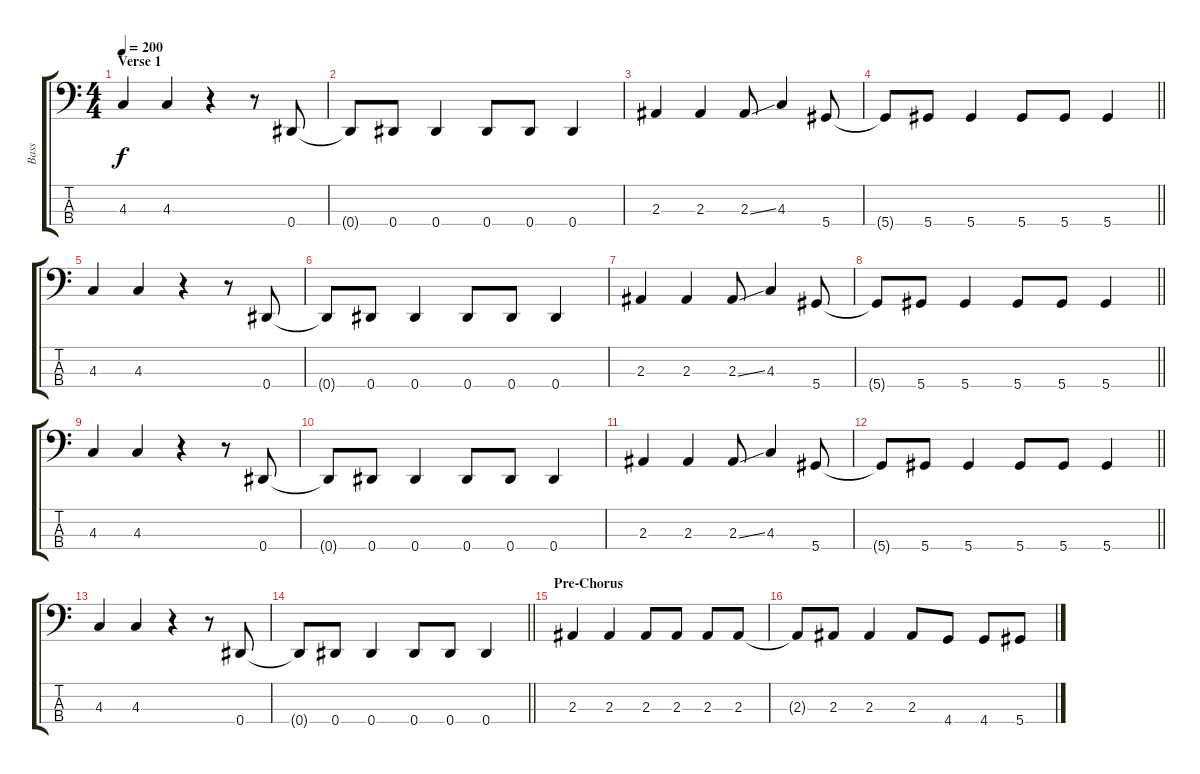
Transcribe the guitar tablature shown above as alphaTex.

\track ("Bass" "Bass") {instrument electricbasspick}
\staff {score tabs}
\tuning (Gb2 Db2 Ab1 Eb1) {hide}
\ts (4 4)
\section ("" "Verse 1")
\tempo 200
\clef f4
\ks c
4.3.4{dy f} 4.3.4 r.4 r.8 0.4.8 |
0.4{t}.8 0.4.8 0.4.4 0.4.8 0.4.8 0.4.4 |
2.3.4 2.3.4 2.3{ss}.8 4.3.4 5.4.8 |
\barLineRight lightlight
5.4{t}.8 5.4.8 5.4.4 5.4.8 5.4.8 5.4.4 |
4.3.4 4.3.4 r.4 r.8 0.4.8 |
0.4{t}.8 0.4.8 0.4.4 0.4.8 0.4.8 0.4.4 |
2.3.4 2.3.4 2.3{ss}.8 4.3.4 5.4.8 |
\barLineRight lightlight
5.4{t}.8 5.4.8 5.4.4 5.4.8 5.4.8 5.4.4 |
4.3.4 4.3.4 r.4 r.8 0.4.8 |
0.4{t}.8 0.4.8 0.4.4 0.4.8 0.4.8 0.4.4 |
2.3.4 2.3.4 2.3{ss}.8 4.3.4 5.4.8 |
\barLineRight lightlight
5.4{t}.8 5.4.8 5.4.4 5.4.8 5.4.8 5.4.4 |
4.3.4 4.3.4 r.4 r.8 0.4.8 |
\barLineRight lightlight
0.4{t}.8 0.4.8 0.4.4 0.4.8 0.4.8 0.4.4 |
\section ("" "Pre-Chorus")
2.3.4 2.3.4 2.3.8 2.3.8 2.3.8 2.3.8 |
2.3{t}.8 2.3.8 2.3.4 2.3.8 4.4.8 4.4.8 5.4.8
